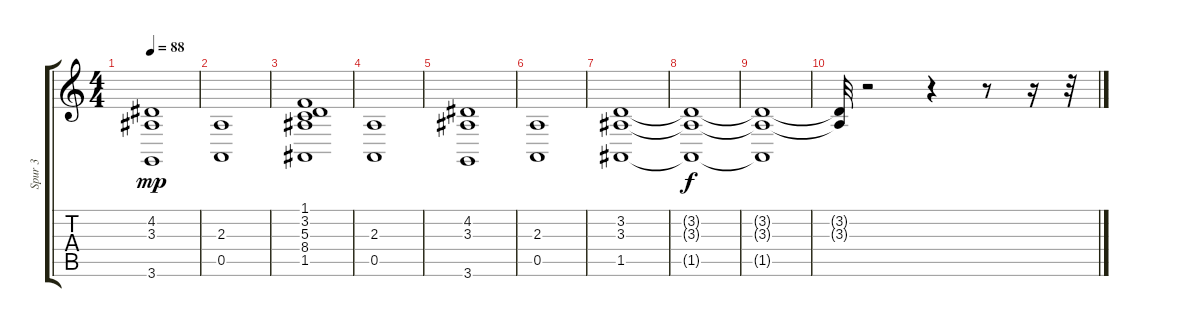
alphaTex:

\track ("Spur 3" "Spur 3") {instrument stringensemble2}
\staff {score tabs}
\tuning (E4 B3 G3 D3 A2 E2) {hide}
\ts (4 4)
\tempo 88
\clef g2
\ks c
(4.2 3.3 3.6).1{dy mp} |
(2.3 0.5).1 |
(1.1 3.2 5.3 8.4 1.5).1 |
(2.3 0.5).1 |
(4.2 3.3 3.6).1 |
(2.3 0.5).1 |
(3.2 3.3 1.5).1 |
(3.2{t} 3.3{t} 1.5{t}).1{dy f} |
(3.2{t} 3.3{t} 1.5{t}).1 |
(3.2{t} 3.3{t}).32 r.2 r.4 r.8 r.16 r.32
